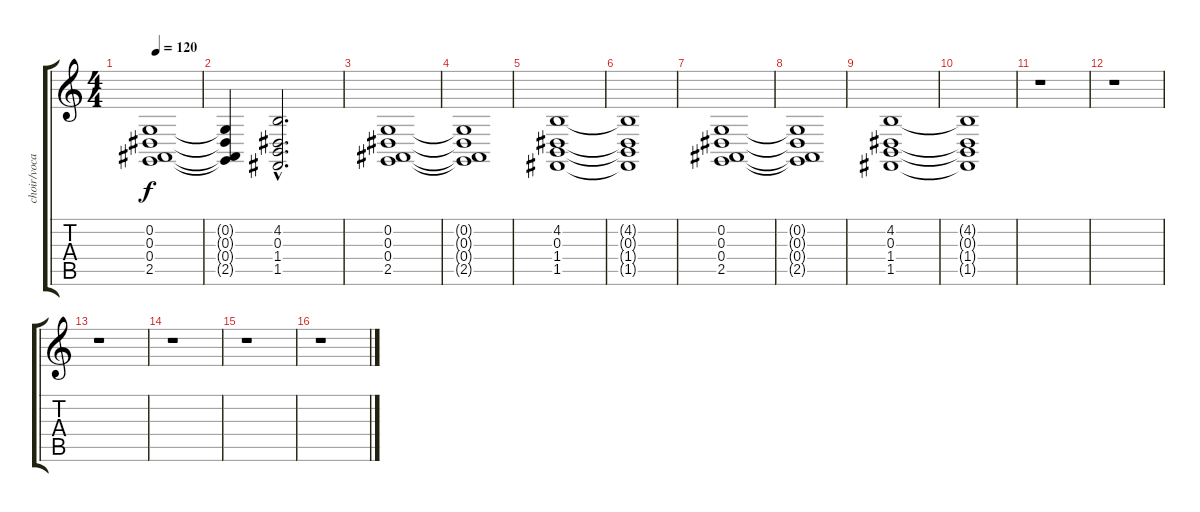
\track ("choir/vocals" "choir/voca") {instrument choiraahs}
\staff {score tabs}
\tuning (C4 G3 Eb3 Bb2 F2 C2) {hide}
\ts (4 4)
\tempo 120
\clef g2
\ks c
(0.2 0.3 0.4 2.5).1{dy f} |
(0.2{t} 0.3{t} 0.4{t} 2.5{t}).4 (4.2{hac} 0.3{hac} 1.4{hac} 1.5{hac}).2{d} |
(0.2 0.3 0.4 2.5).1 |
(0.2{t} 0.3{t} 0.4{t} 2.5{t}).1 |
(4.2 0.3 1.4 1.5).1 |
(4.2{t} 0.3{t} 1.4{t} 1.5{t}).1 |
(0.2 0.3 0.4 2.5).1 |
(0.2{t} 0.3{t} 0.4{t} 2.5{t}).1 |
(4.2 0.3 1.4 1.5).1 |
(4.2{t} 0.3{t} 1.4{t} 1.5{t}).1 |
r.1 |
r.1 |
r.1 |
r.1 |
r.1 |
r.1
